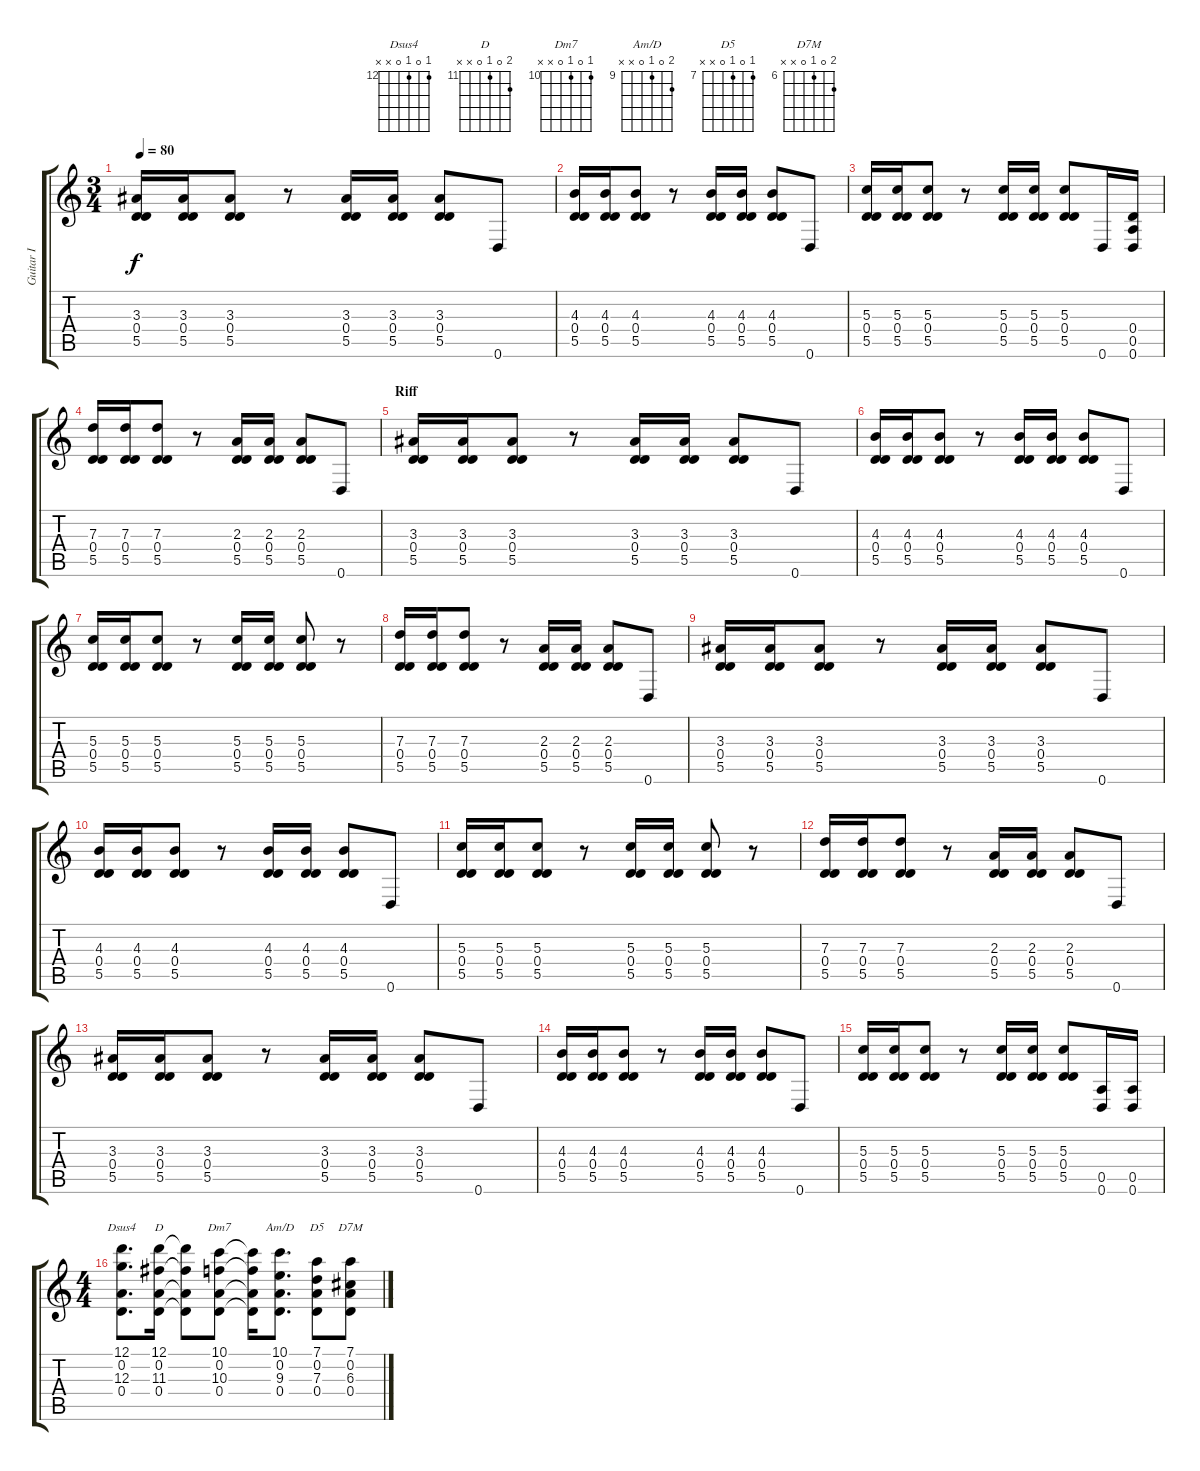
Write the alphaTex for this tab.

\track ("Guitar I" "Guitar I") {instrument overdrivenguitar}
\staff {score tabs}
\tuning (D4 A3 G3 D3 A2 D2) {hide}
\chord ("Dsus4" 12 0 12 0 x x) {firstfret 12}
\chord ("D" 12 0 11 0 x x) {firstfret 11}
\chord ("Dm7" 10 0 10 0 x x) {firstfret 10}
\chord ("Am/D" 10 0 9 0 x x) {firstfret 9}
\chord ("D5" 7 0 7 0 x x) {firstfret 7}
\chord ("D7M" 7 0 6 0 x x) {firstfret 6}
\ts (3 4)
\tempo 80
\clef g2
\ks c
(3.3 0.4 5.5).16{dy f} (3.3 0.4 5.5).16 (3.3 0.4 5.5).8 r.8 (3.3 0.4 5.5).16 (3.3 0.4 5.5).16 (3.3 0.4 5.5).8 0.6.8 |
(4.3 0.4 5.5).16 (4.3 0.4 5.5).16 (4.3 0.4 5.5).8 r.8 (4.3 0.4 5.5).16 (4.3 0.4 5.5).16 (4.3 0.4 5.5).8 0.6.8 |
(5.3 0.4 5.5).16 (5.3 0.4 5.5).16 (5.3 0.4 5.5).8 r.8 (5.3 0.4 5.5).16 (5.3 0.4 5.5).16 (5.3 0.4 5.5).8 0.6.16 (0.4 0.5 0.6).16 |
(7.3 0.4 5.5).16 (7.3 0.4 5.5).16 (7.3 0.4 5.5).8 r.8 (2.3 0.4 5.5).16 (2.3 0.4 5.5).16 (2.3 0.4 5.5).8 0.6.8 |
\section ("" "Riff")
(3.3 0.4 5.5).16 (3.3 0.4 5.5).16 (3.3 0.4 5.5).8 r.8 (3.3 0.4 5.5).16 (3.3 0.4 5.5).16 (3.3 0.4 5.5).8 0.6.8 |
(4.3 0.4 5.5).16 (4.3 0.4 5.5).16 (4.3 0.4 5.5).8 r.8 (4.3 0.4 5.5).16 (4.3 0.4 5.5).16 (4.3 0.4 5.5).8 0.6.8 |
(5.3 0.4 5.5).16 (5.3 0.4 5.5).16 (5.3 0.4 5.5).8 r.8 (5.3 0.4 5.5).16 (5.3 0.4 5.5).16 (5.3 0.4 5.5).8 r.8 |
(7.3 0.4 5.5).16 (7.3 0.4 5.5).16 (7.3 0.4 5.5).8 r.8 (2.3 0.4 5.5).16 (2.3 0.4 5.5).16 (2.3 0.4 5.5).8 0.6.8 |
(3.3 0.4 5.5).16 (3.3 0.4 5.5).16 (3.3 0.4 5.5).8 r.8 (3.3 0.4 5.5).16 (3.3 0.4 5.5).16 (3.3 0.4 5.5).8 0.6.8 |
(4.3 0.4 5.5).16 (4.3 0.4 5.5).16 (4.3 0.4 5.5).8 r.8 (4.3 0.4 5.5).16 (4.3 0.4 5.5).16 (4.3 0.4 5.5).8 0.6.8 |
(5.3 0.4 5.5).16 (5.3 0.4 5.5).16 (5.3 0.4 5.5).8 r.8 (5.3 0.4 5.5).16 (5.3 0.4 5.5).16 (5.3 0.4 5.5).8 r.8 |
(7.3 0.4 5.5).16 (7.3 0.4 5.5).16 (7.3 0.4 5.5).8 r.8 (2.3 0.4 5.5).16 (2.3 0.4 5.5).16 (2.3 0.4 5.5).8 0.6.8 |
(3.3 0.4 5.5).16 (3.3 0.4 5.5).16 (3.3 0.4 5.5).8 r.8 (3.3 0.4 5.5).16 (3.3 0.4 5.5).16 (3.3 0.4 5.5).8 0.6.8 |
(4.3 0.4 5.5).16 (4.3 0.4 5.5).16 (4.3 0.4 5.5).8 r.8 (4.3 0.4 5.5).16 (4.3 0.4 5.5).16 (4.3 0.4 5.5).8 0.6.8 |
(5.3 0.4 5.5).16 (5.3 0.4 5.5).16 (5.3 0.4 5.5).8 r.8 (5.3 0.4 5.5).16 (5.3 0.4 5.5).16 (5.3 0.4 5.5).8 (0.5 0.6).16 (0.5 0.6).16 |
\ts (4 4)
(12.1 0.2 12.3 0.4).8{d ch "Dsus4"} (12.1 0.2 11.3 0.4).16{ch "D"} (12.1{t} 0.2{t} 11.3{t} 0.4{t}).8 (10.1 0.2 10.3 0.4).8{ch "Dm7"} (10.1{t} 0.2{t} 10.3{t} 0.4{t}).16 (10.1 0.2 9.3 0.4).8{d ch "Am/D"} (7.1 0.2 7.3 0.4).8{ch "D5"} (7.1 0.2 6.3 0.4).8{ch "D7M"}
